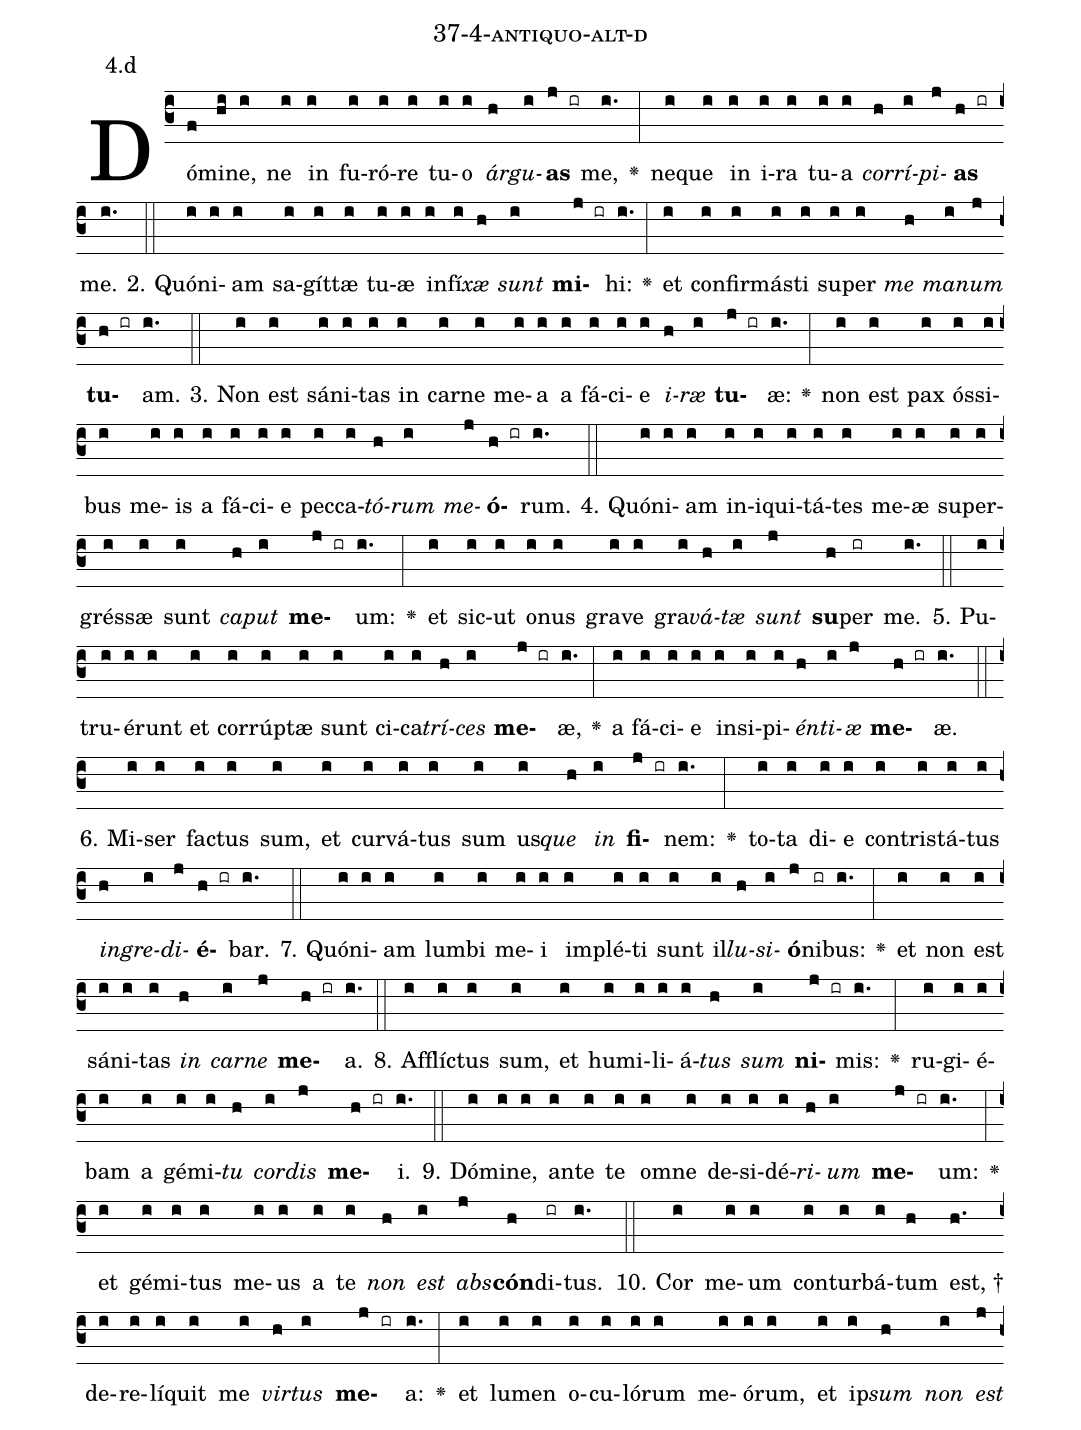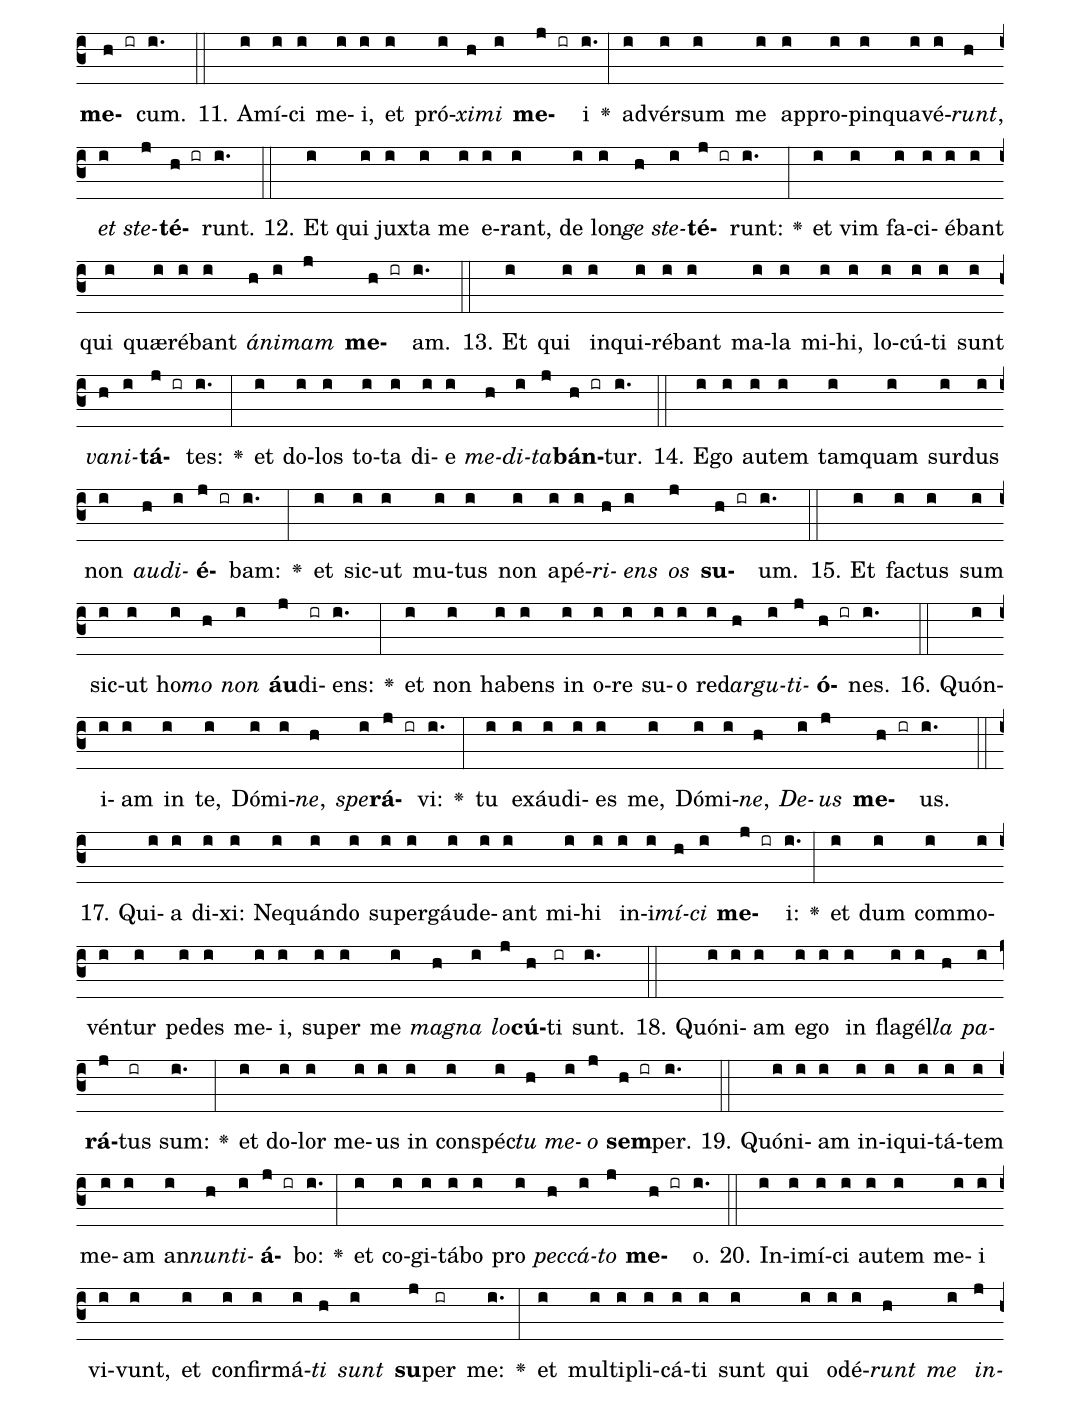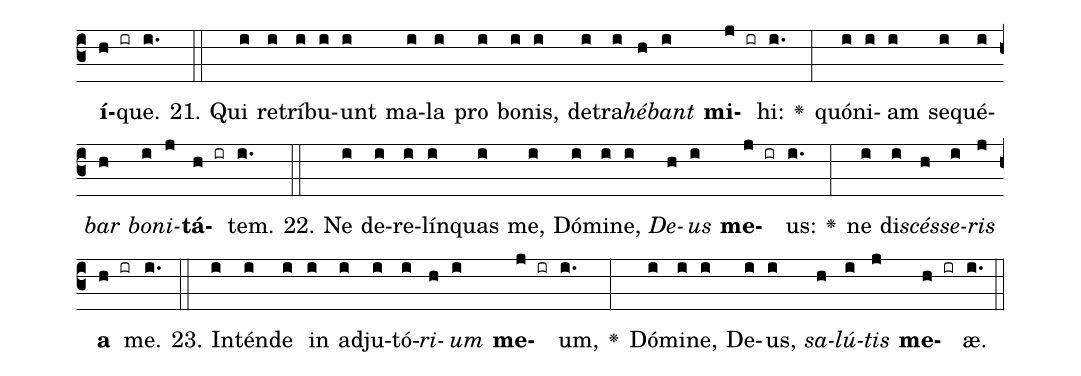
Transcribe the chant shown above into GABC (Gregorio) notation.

name: 37-4-antiquo-alt-d;
annotation: 4.d;
%%
(c3)Dó(f)mi(hi)ne,(i) ne(i) in(i) fu(i)ró(i)re(i) tu(i)o(i) <i>ár</i>(h)<i>gu</i>(i)<b>as</b>(j ir) me,(i.) <v>\greheightstar</v>(:) ne(i)que(i) in(i) i(i)ra(i) tu(i)a(i) <i>cor</i>(h)<i>rí</i>(i)<i>pi</i>(j)<b>as</b>(h ir) me.(i.) (::)
2. Quón(i)i(i)am(i) sa(i)gít(i)tæ(i) tu(i)æ(i) in(i)fí(i)<i>xæ</i>(h) <i>sunt</i>(i) <b>mi</b>(j ir)hi:(i.) <v>\greheightstar</v>(:) et(i) con(i)fir(i)más(i)ti(i) su(i)per(i) <i>me</i>(h) <i>ma</i>(i)<i>num</i>(j) <b>tu</b>(h ir)am.(i.) (::)
3. Non(i) est(i) sá(i)ni(i)tas(i) in(i) car(i)ne(i) me(i)a(i) a(i) fá(i)ci(i)e(i) <i>i</i>(h)<i>ræ</i>(i) <b>tu</b>(j ir)æ:(i.) <v>\greheightstar</v>(:) non(i) est(i) pax(i) ós(i)si(i)bus(i) me(i)is(i) a(i) fá(i)ci(i)e(i) pec(i)ca(i)<i>tó</i>(h)<i>rum</i>(i) <i>me</i>(j)<b>ó</b>(h ir)rum.(i.) (::)
4. Quón(i)i(i)am(i) in(i)i(i)qui(i)tá(i)tes(i) me(i)æ(i) su(i)per(i)grés(i)sæ(i) sunt(i) <i>ca</i>(h)<i>put</i>(i) <b>me</b>(j ir)um:(i.) <v>\greheightstar</v>(:) et(i) sic(i)ut(i) o(i)nus(i) gra(i)ve(i) gra(i)<i>vá</i>(h)<i>tæ</i>(i) <i>sunt</i>(j) <b>su</b>(h)per(ir) me.(i.) (::)
5. Pu(i)tru(i)é(i)runt(i) et(i) cor(i)rúp(i)tæ(i) sunt(i) ci(i)ca(i)<i>trí</i>(h)<i>ces</i>(i) <b>me</b>(j ir)æ,(i.) <v>\greheightstar</v>(:) a(i) fá(i)ci(i)e(i) in(i)si(i)pi(i)<i>én</i>(h)<i>ti</i>(i)<i>æ</i>(j) <b>me</b>(h ir)æ.(i.) (::)
6. Mi(i)ser(i) fac(i)tus(i) sum,(i) et(i) cur(i)vá(i)tus(i) sum(i) us(i)<i>que</i>(h) <i>in</i>(i) <b>fi</b>(j ir)nem:(i.) <v>\greheightstar</v>(:) to(i)ta(i) di(i)e(i) con(i)tris(i)tá(i)tus(i) <i>in</i>(h)<i>gre</i>(i)<i>di</i>(j)<b>é</b>(h ir)bar.(i.) (::)
7. Quón(i)i(i)am(i) lum(i)bi(i) me(i)i(i) im(i)plé(i)ti(i) sunt(i) il(i)<i>lu</i>(h)<i>si</i>(i)<b>ó</b>(j)ni(ir)bus:(i.) <v>\greheightstar</v>(:) et(i) non(i) est(i) sá(i)ni(i)tas(i) <i>in</i>(h) <i>car</i>(i)<i>ne</i>(j) <b>me</b>(h ir)a.(i.) (::)
8. Af(i)flíc(i)tus(i) sum,(i) et(i) hu(i)mi(i)li(i)á(i)<i>tus</i>(h) <i>sum</i>(i) <b>ni</b>(j ir)mis:(i.) <v>\greheightstar</v>(:) ru(i)gi(i)é(i)bam(i) a(i) gé(i)mi(i)<i>tu</i>(h) <i>cor</i>(i)<i>dis</i>(j) <b>me</b>(h ir)i.(i.) (::)
9. Dó(i)mi(i)ne,(i) an(i)te(i) te(i) om(i)ne(i) de(i)si(i)dé(i)<i>ri</i>(h)<i>um</i>(i) <b>me</b>(j ir)um:(i.) <v>\greheightstar</v>(:) et(i) gé(i)mi(i)tus(i) me(i)us(i) a(i) te(i) <i>non</i>(h) <i>est</i>(i) <i>abs</i>(j)<b>cón</b>(h)di(ir)tus.(i.) (::)
10. Cor(i) me(i)um(i) con(i)tur(i)bá(i)tum(h) est, †(h.) de(i)re(i)lí(i)quit(i) me(i) <i>vir</i>(h)<i>tus</i>(i) <b>me</b>(j ir)a:(i.) <v>\greheightstar</v>(:) et(i) lu(i)men(i) o(i)cu(i)ló(i)rum(i) me(i)ó(i)rum,(i) et(i) ip(i)<i>sum</i>(h) <i>non</i>(i) <i>est</i>(j) <b>me</b>(h ir)cum.(i.) (::)
11. A(i)mí(i)ci(i) me(i)i,(i) et(i) pró(i)<i>xi</i>(h)<i>mi</i>(i) <b>me</b>(j ir)i(i.) <v>\greheightstar</v>(:) ad(i)vér(i)sum(i) me(i) ap(i)pro(i)pin(i)qua(i)vé(i)<i>runt</i>,(h) <i>et</i>(i) <i>ste</i>(j)<b>té</b>(h ir)runt.(i.) (::)
12. Et(i) qui(i) jux(i)ta(i) me(i) e(i)rant,(i) de(i) lon(i)<i>ge</i>(h) <i>ste</i>(i)<b>té</b>(j ir)runt:(i.) <v>\greheightstar</v>(:) et(i) vim(i) fa(i)ci(i)é(i)bant(i) qui(i) quæ(i)ré(i)bant(i) <i>á</i>(h)<i>ni</i>(i)<i>mam</i>(j) <b>me</b>(h ir)am.(i.) (::)
13. Et(i) qui(i) in(i)qui(i)ré(i)bant(i) ma(i)la(i) mi(i)hi,(i) lo(i)cú(i)ti(i) sunt(i) <i>va</i>(h)<i>ni</i>(i)<b>tá</b>(j ir)tes:(i.) <v>\greheightstar</v>(:) et(i) do(i)los(i) to(i)ta(i) di(i)e(i) <i>me</i>(h)<i>di</i>(i)<i>ta</i>(j)<b>bán</b>(h ir)tur.(i.) (::)
14. E(i)go(i) au(i)tem(i) tam(i)quam(i) sur(i)dus(i) non(i) <i>au</i>(h)<i>di</i>(i)<b>é</b>(j ir)bam:(i.) <v>\greheightstar</v>(:) et(i) sic(i)ut(i) mu(i)tus(i) non(i) a(i)pé(i)<i>ri</i>(h)<i>ens</i>(i) <i>os</i>(j) <b>su</b>(h ir)um.(i.) (::)
15. Et(i) fac(i)tus(i) sum(i) sic(i)ut(i) ho(i)<i>mo</i>(h) <i>non</i>(i) <b>áu</b>(j)di(ir)ens:(i.) <v>\greheightstar</v>(:) et(i) non(i) ha(i)bens(i) in(i) o(i)re(i) su(i)o(i) red(i)<i>ar</i>(h)<i>gu</i>(i)<i>ti</i>(j)<b>ó</b>(h ir)nes.(i.) (::)
16. Quón(i)i(i)am(i) in(i) te,(i) Dó(i)mi(i)<i>ne</i>,(h) <i>spe</i>(i)<b>rá</b>(j ir)vi:(i.) <v>\greheightstar</v>(:) tu(i) ex(i)áu(i)di(i)es(i) me,(i) Dó(i)mi(i)<i>ne</i>,(h) <i>De</i>(i)<i>us</i>(j) <b>me</b>(h ir)us.(i.) (::)
17. Qui(i)a(i) di(i)xi:(i) Ne(i)quán(i)do(i) su(i)per(i)gáu(i)de(i)ant(i) mi(i)hi(i) in(i)i(i)<i>mí</i>(h)<i>ci</i>(i) <b>me</b>(j ir)i:(i.) <v>\greheightstar</v>(:) et(i) dum(i) com(i)mo(i)vén(i)tur(i) pe(i)des(i) me(i)i,(i) su(i)per(i) me(i) <i>ma</i>(h)<i>gna</i>(i) <i>lo</i>(j)<b>cú</b>(h)ti(ir) sunt.(i.) (::)
18. Quón(i)i(i)am(i) e(i)go(i) in(i) fla(i)gél(i)<i>la</i>(h) <i>pa</i>(i)<b>rá</b>(j)tus(ir) sum:(i.) <v>\greheightstar</v>(:) et(i) do(i)lor(i) me(i)us(i) in(i) con(i)spéc(i)<i>tu</i>(h) <i>me</i>(i)<i>o</i>(j) <b>sem</b>(h ir)per.(i.) (::)
19. Quón(i)i(i)am(i) in(i)i(i)qui(i)tá(i)tem(i) me(i)am(i) an(i)<i>nun</i>(h)<i>ti</i>(i)<b>á</b>(j ir)bo:(i.) <v>\greheightstar</v>(:) et(i) co(i)gi(i)tá(i)bo(i) pro(i) <i>pec</i>(h)<i>cá</i>(i)<i>to</i>(j) <b>me</b>(h ir)o.(i.) (::)
20. In(i)i(i)mí(i)ci(i) au(i)tem(i) me(i)i(i) vi(i)vunt,(i) et(i) con(i)fir(i)má(i)<i>ti</i>(h) <i>sunt</i>(i) <b>su</b>(j)per(ir) me:(i.) <v>\greheightstar</v>(:) et(i) mul(i)ti(i)pli(i)cá(i)ti(i) sunt(i) qui(i) o(i)dé(i)<i>runt</i>(h) <i>me</i>(i) <i>in</i>(j)<b>í</b>(h ir)que.(i.) (::)
21. Qui(i) re(i)trí(i)bu(i)unt(i) ma(i)la(i) pro(i) bo(i)nis,(i) de(i)tra(i)<i>hé</i>(h)<i>bant</i>(i) <b>mi</b>(j ir)hi:(i.) <v>\greheightstar</v>(:) quón(i)i(i)am(i) se(i)qué(i)<i>bar</i>(h) <i>bo</i>(i)<i>ni</i>(j)<b>tá</b>(h ir)tem.(i.) (::)
22. Ne(i) de(i)re(i)lín(i)quas(i) me,(i) Dó(i)mi(i)ne,(i) <i>De</i>(h)<i>us</i>(i) <b>me</b>(j ir)us:(i.) <v>\greheightstar</v>(:) ne(i) di(i)<i>scés</i>(h)<i>se</i>(i)<i>ris</i>(j) <b>a</b>(h ir) me.(i.) (::)
23. In(i)tén(i)de(i) in(i) ad(i)ju(i)tó(i)<i>ri</i>(h)<i>um</i>(i) <b>me</b>(j ir)um,(i.) <v>\greheightstar</v>(:) Dó(i)mi(i)ne,(i) De(i)us,(i) <i>sa</i>(h)<i>lú</i>(i)<i>tis</i>(j) <b>me</b>(h ir)æ.(i.) (::)
